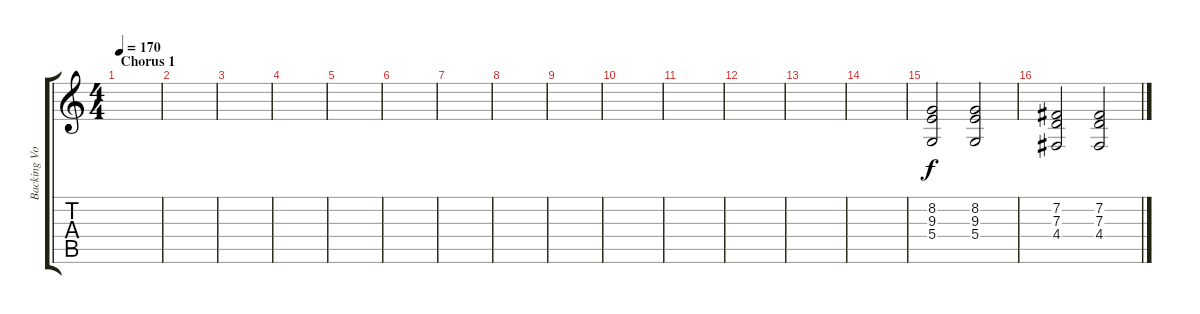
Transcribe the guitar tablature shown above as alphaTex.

\track ("Backing Vocals" "Backing Vo") {instrument choiraahs}
\staff {score tabs}
\tuning (E4 B3 G3 D3 A2 E2) {hide}
\ts (4 4)
\section ("" "Chorus 1")
\tempo 170
\clef g2
\ks c
|
|
|
|
|
|
|
|
|
|
|
|
|
|
(8.2 9.3 5.4).2 (8.2 9.3 5.4).2 |
(7.2 7.3 4.4).2 (7.2 7.3 4.4).2
